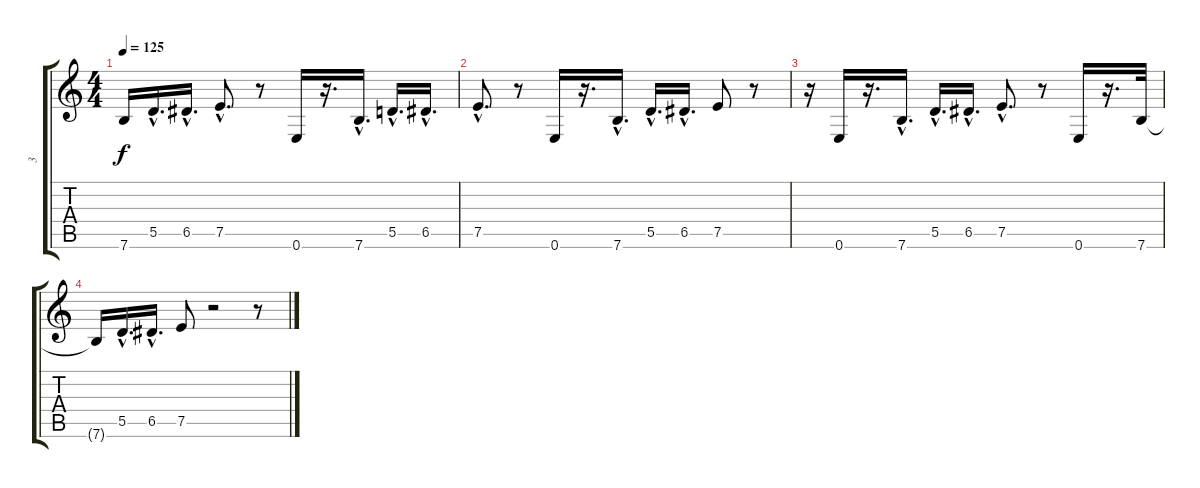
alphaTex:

\track ("3" "3") {instrument electricbassfinger}
\staff {score tabs}
\tuning (E4 B3 G3 D3 A2 E2) {hide}
\ts (4 4)
\tempo 125
\clef g2
\ks c
7.6{t}.16{dy f} 5.5{hac}.16{d} 6.5{hac}.16{d} 7.5{hac}.8{d} r.8 0.6.16 r.16{d} 7.6{hac}.16{d} 5.5{hac}.16{d} 6.5{hac}.16{d} |
7.5{hac}.8{d} r.8 0.6.16 r.16{d} 7.6{hac}.16{d} 5.5{hac}.16{d} 6.5{hac}.16{d} 7.5.8 r.8 |
r.16 0.6.16 r.16{d} 7.6{hac}.16{d} 5.5{hac}.16{d} 6.5{hac}.16{d} 7.5{hac}.8{d} r.8 0.6.16 r.16{d} 7.6.32 |
7.6{t}.16 5.5{hac}.16{d} 6.5{hac}.16{d} 7.5.8 r.2 r.8
